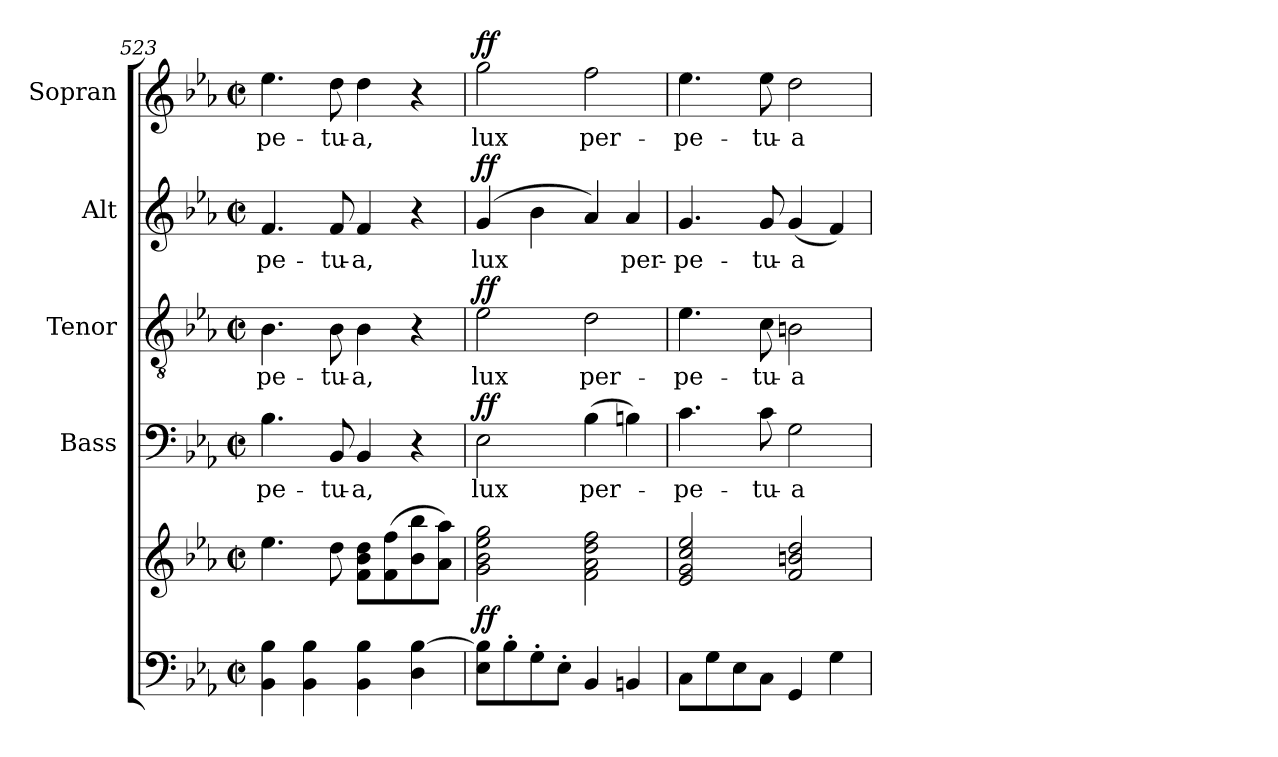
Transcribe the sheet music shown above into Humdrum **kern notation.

**kern	**kern	**dynam	**kern	**text	**dynam	**kern	**text	**dynam	**kern	**text	**dynam	**kern	**text	**dynam
*part5	*part5	*part5	*part4	*part4	*part4	*part3	*part3	*part3	*part2	*part2	*part2	*part1	*part1	*part1
*staff6	*staff5	*staff5/6	*staff4	*staff4	*staff4	*staff3	*staff3	*staff3	*staff2	*staff2	*staff2	*staff1	*staff1	*staff1
*	*	*	*I"Bass	*	*	*I"Tenor	*	*	*I"Alt	*	*	*I"Sopran	*	*
*	*	*	*I'B.	*	*	*I'T.	*	*	*I'A.	*	*	*I'S.	*	*
*clefF4	*clefG2	*	*clefF4	*	*	*clefGv2	*	*	*clefG2	*	*	*clefG2	*	*
*k[b-e-a-]	*k[b-e-a-]	*	*k[b-e-a-]	*	*	*k[b-e-a-]	*	*	*k[b-e-a-]	*	*	*k[b-e-a-]	*	*
*E-:	*E-:	*	*E-:	*	*	*E-:	*	*	*E-:	*	*	*E-:	*	*
*M2/2	*M2/2	*	*M2/2	*	*	*M2/2	*	*	*M2/2	*	*	*M2/2	*	*
*met(c|)	*met(c|)	*	*met(c|)	*	*	*met(c|)	*	*	*met(c|)	*	*	*met(c|)	*	*
=523	=523	=523	=523	=523	=523	=523	=523	=523	=523	=523	=523	=523	=523	=523
!	!	!	!	!LO:LY:b	!	!	!LO:LY:b	!	!	!LO:LY:b	!	!	!LO:LY:b	!
4BB-\ 4B-\	4.ee-\	.	4.B-\	-pe-	.	4.B-\	-pe-	.	4.f/	-pe-	.	4.ee-\	-pe-	.
4BB-\ 4B-\	.	.	.	.	.	.	.	.	.	.	.	.	.	.
!	!	!	!	!LO:LY:b	!	!	!LO:LY:b	!	!	!LO:LY:b	!	!	!LO:LY:b	!
.	8dd\	.	8BB-/	-tu-	.	8B-\	-tu-	.	8f/	-tu-	.	8dd\	-tu-	.
!	!	!	!	!LO:LY:b	!	!	!LO:LY:b	!	!	!LO:LY:b	!	!	!LO:LY:b	!
4BB-\ 4B-\	8f\ 8b-\ 8dd\L	.	4BB-/	-a,	.	4B-\	-a,	.	4f/	-a,	.	4dd\	-a,	.
.	(>8f\ 8ff\	.	.	.	.	.	.	.	.	.	.	.	.	.
4D\ [4B-\	8b-\ 8bb-\	.	4r	.	.	4r	.	.	4r	.	.	4r	.	.
.	8a-\ 8aa-\J)	.	.	.	.	.	.	.	.	.	.	.	.	.
=524	=524	=524	=524	=524	=524	=524	=524	=524	=524	=524	=524	=524	=524	=524
!	!	!LO:DY:b	!	!LO:LY:b	!LO:DY:a	!	!LO:LY:b	!LO:DY:a	!	!LO:LY:b	!LO:DY:a	!	!LO:LY:b	!LO:DY:a
8E-\ 8B-\]L	2g\ 2b-\ 2ee-\ 2gg\	ff	2E-\	lux	ff	2e-\	lux	ff	(4g/	lux	ff	2gg\	lux	ff
8B-'>\	.	.	.	.	.	.	.	.	.	.	.	.	.	.
8G'>\	.	.	.	.	.	.	.	.	4b-\	.	.	.	.	.
8E-'>\J	.	.	.	.	.	.	.	.	.	.	.	.	.	.
!	!	!	!	!LO:LY:b	!	!	!LO:LY:b	!	!	!	!	!	!LO:LY:b	!
4BB-/	2f\ 2a-\ 2dd\ 2ff\	.	(>4B-\	per-	.	2d\	per-	.	4a-/)	.	.	2ff\	per-	.
!	!	!	!	!	!	!	!	!	!	!LO:LY:b	!	!	!	!
4BBn/	.	.	4Bn\)	.	.	.	.	.	4a-/	per-	.	.	.	.
=525	=525	=525	=525	=525	=525	=525	=525	=525	=525	=525	=525	=525	=525	=525
!	!	!	!	!LO:LY:b	!	!	!LO:LY:b	!	!	!LO:LY:b	!	!	!LO:LY:b	!
8C\L	2e-/ 2g/ 2cc/ 2ee-/	.	4.c\	-pe-	.	4.e-\	-pe-	.	4.g/	-pe-	.	4.ee-\	-pe-	.
8G\	.	.	.	.	.	.	.	.	.	.	.	.	.	.
8E-\	.	.	.	.	.	.	.	.	.	.	.	.	.	.
!	!	!	!	!LO:LY:b	!	!	!LO:LY:b	!	!	!LO:LY:b	!	!	!LO:LY:b	!
8C\J	.	.	8c\	-tu-	.	8c\	-tu-	.	8g/	-tu-	.	8ee-\	-tu-	.
!	!	!	!	!LO:LY:b	!	!	!LO:LY:b	!	!	!LO:LY:b	!	!	!LO:LY:b	!
4GG/	2f/ 2bn/ 2dd/	.	2G\	-a	.	2Bn\	-a	.	(<4g/	-a	.	2dd\	-a	.
4G\	.	.	.	.	.	.	.	.	4f/)	.	.	.	.	.
=	=	=	=	=	=	=	=	=	=	=	=	=	=	=
*-	*-	*-	*-	*-	*-	*-	*-	*-	*-	*-	*-	*-	*-	*-
